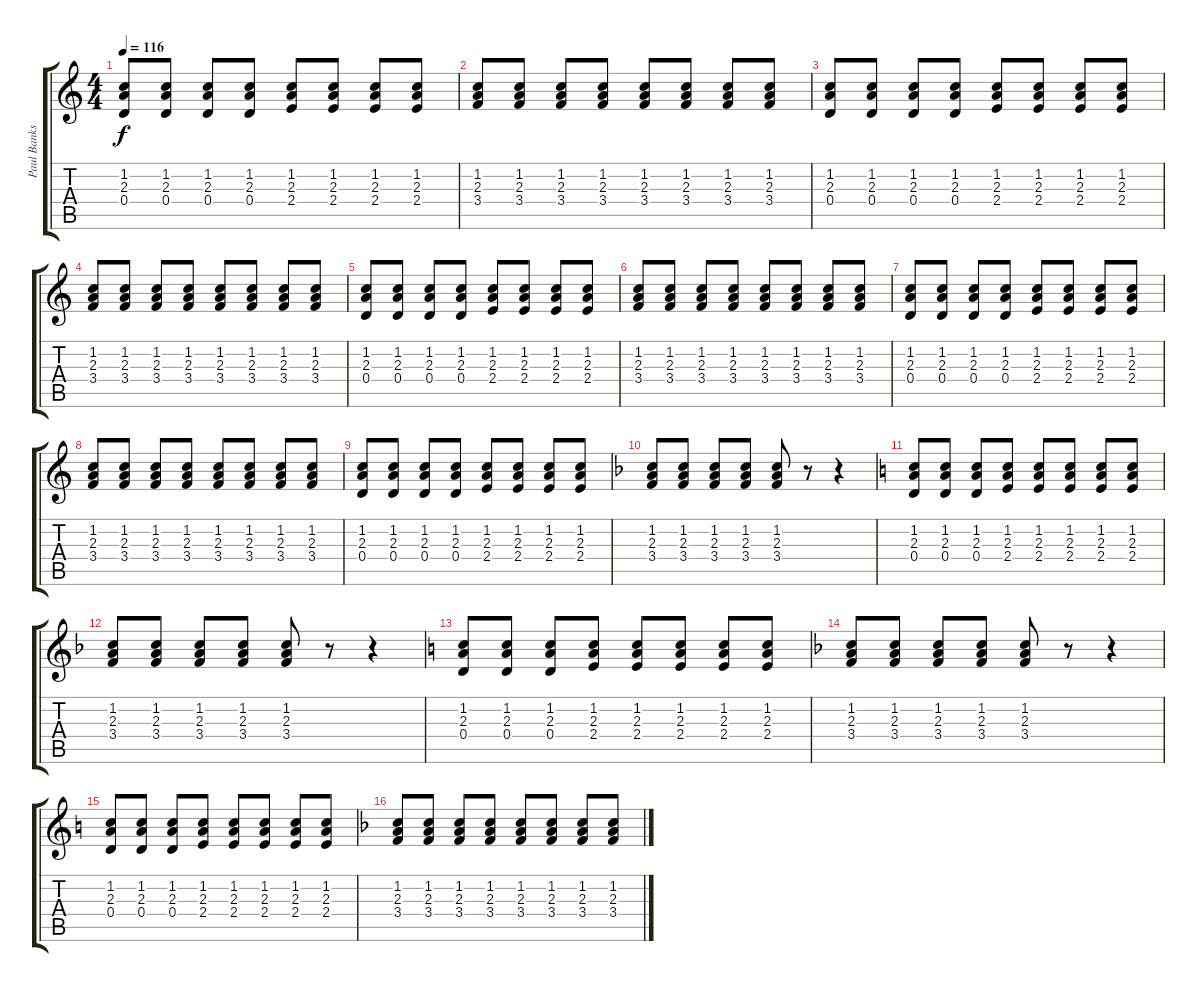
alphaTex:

\track ("Paul Banks" "Paul Banks") {instrument electricguitarjazz}
\staff {score tabs}
\tuning (E4 B3 G3 D3 A2 E2) {hide}
\ts (4 4)
\tempo 116
\clef g2
\ks c
(1.2 2.3 0.4).8{dy f} (1.2 2.3 0.4).8 (1.2 2.3 0.4).8 (1.2 2.3 0.4).8 (1.2 2.3 2.4).8 (1.2 2.3 2.4).8 (1.2 2.3 2.4).8 (1.2 2.3 2.4).8 |
(1.2 2.3 3.4).8 (1.2 2.3 3.4).8 (1.2 2.3 3.4).8 (1.2 2.3 3.4).8 (1.2 2.3 3.4).8 (1.2 2.3 3.4).8 (1.2 2.3 3.4).8 (1.2 2.3 3.4).8 |
(1.2 2.3 0.4).8 (1.2 2.3 0.4).8 (1.2 2.3 0.4).8 (1.2 2.3 0.4).8 (1.2 2.3 2.4).8 (1.2 2.3 2.4).8 (1.2 2.3 2.4).8 (1.2 2.3 2.4).8 |
(1.2 2.3 3.4).8 (1.2 2.3 3.4).8 (1.2 2.3 3.4).8 (1.2 2.3 3.4).8 (1.2 2.3 3.4).8 (1.2 2.3 3.4).8 (1.2 2.3 3.4).8 (1.2 2.3 3.4).8 |
(1.2 2.3 0.4).8 (1.2 2.3 0.4).8 (1.2 2.3 0.4).8 (1.2 2.3 0.4).8 (1.2 2.3 2.4).8 (1.2 2.3 2.4).8 (1.2 2.3 2.4).8 (1.2 2.3 2.4).8 |
(1.2 2.3 3.4).8 (1.2 2.3 3.4).8 (1.2 2.3 3.4).8 (1.2 2.3 3.4).8 (1.2 2.3 3.4).8 (1.2 2.3 3.4).8 (1.2 2.3 3.4).8 (1.2 2.3 3.4).8 |
(1.2 2.3 0.4).8 (1.2 2.3 0.4).8 (1.2 2.3 0.4).8 (1.2 2.3 0.4).8 (1.2 2.3 2.4).8 (1.2 2.3 2.4).8 (1.2 2.3 2.4).8 (1.2 2.3 2.4).8 |
(1.2 2.3 3.4).8 (1.2 2.3 3.4).8 (1.2 2.3 3.4).8 (1.2 2.3 3.4).8 (1.2 2.3 3.4).8 (1.2 2.3 3.4).8 (1.2 2.3 3.4).8 (1.2 2.3 3.4).8 |
(1.2 2.3 0.4).8 (1.2 2.3 0.4).8 (1.2 2.3 0.4).8 (1.2 2.3 0.4).8 (1.2 2.3 2.4).8 (1.2 2.3 2.4).8 (1.2 2.3 2.4).8 (1.2 2.3 2.4).8 |
\ks f
(1.2 2.3 3.4).8 (1.2 2.3 3.4).8 (1.2 2.3 3.4).8 (1.2 2.3 3.4).8 (1.2 2.3 3.4).8 r.8 r.4 |
\ks c
(1.2 2.3 0.4).8 (1.2 2.3 0.4).8 (1.2 2.3 0.4).8 (1.2 2.3 2.4).8 (1.2 2.3 2.4).8 (1.2 2.3 2.4).8 (1.2 2.3 2.4).8 (1.2 2.3 2.4).8 |
\ks f
(1.2 2.3 3.4).8 (1.2 2.3 3.4).8 (1.2 2.3 3.4).8 (1.2 2.3 3.4).8 (1.2 2.3 3.4).8 r.8 r.4 |
\ks c
(1.2 2.3 0.4).8 (1.2 2.3 0.4).8 (1.2 2.3 0.4).8 (1.2 2.3 2.4).8 (1.2 2.3 2.4).8 (1.2 2.3 2.4).8 (1.2 2.3 2.4).8 (1.2 2.3 2.4).8 |
\ks f
(1.2 2.3 3.4).8 (1.2 2.3 3.4).8 (1.2 2.3 3.4).8 (1.2 2.3 3.4).8 (1.2 2.3 3.4).8 r.8 r.4 |
\ks c
(1.2 2.3 0.4).8 (1.2 2.3 0.4).8 (1.2 2.3 0.4).8 (1.2 2.3 2.4).8 (1.2 2.3 2.4).8 (1.2 2.3 2.4).8 (1.2 2.3 2.4).8 (1.2 2.3 2.4).8 |
\ks f
(1.2 2.3 3.4).8 (1.2 2.3 3.4).8 (1.2 2.3 3.4).8 (1.2 2.3 3.4).8 (1.2 2.3 3.4).8 (1.2 2.3 3.4).8 (1.2 2.3 3.4).8 (1.2 2.3 3.4).8
